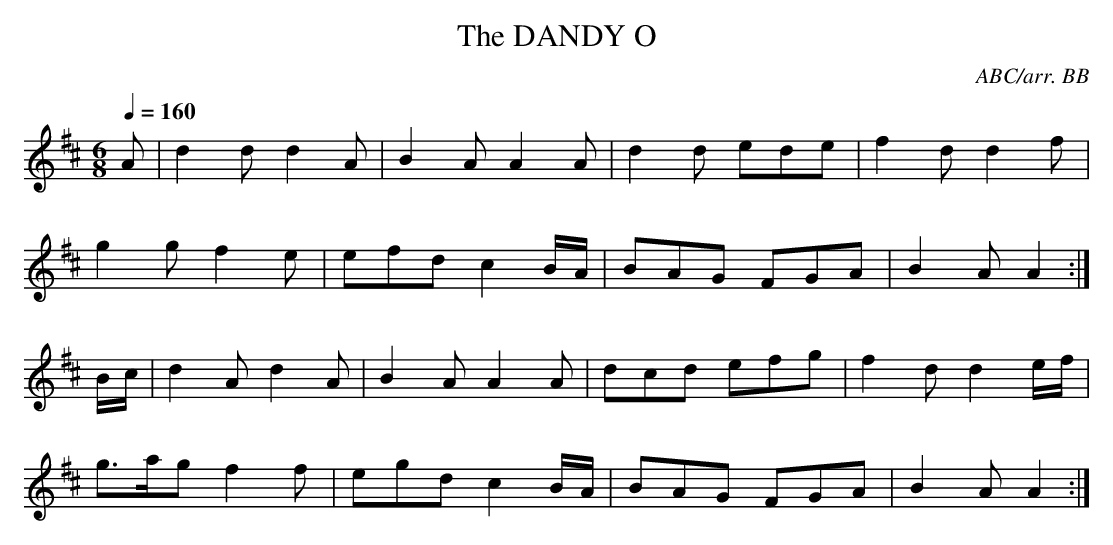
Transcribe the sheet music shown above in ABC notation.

X:1
T:DANDY O, The
C:ABC/arr. BB
Q:1/4=160
L:1/8
M:6/8
K:D
A|d2d d2A|B2A A2A|d2d ede|f2d d2f|
g2g f2e|efd c2B/A/|BAG FGA|B2A A2 :|
B/c/|d2A d2A|B2A A2A|dcd efg|f2d d2e/f/|
g>ag f2f|egd c2B/A/|BAG FGA|B2A A2 :|
